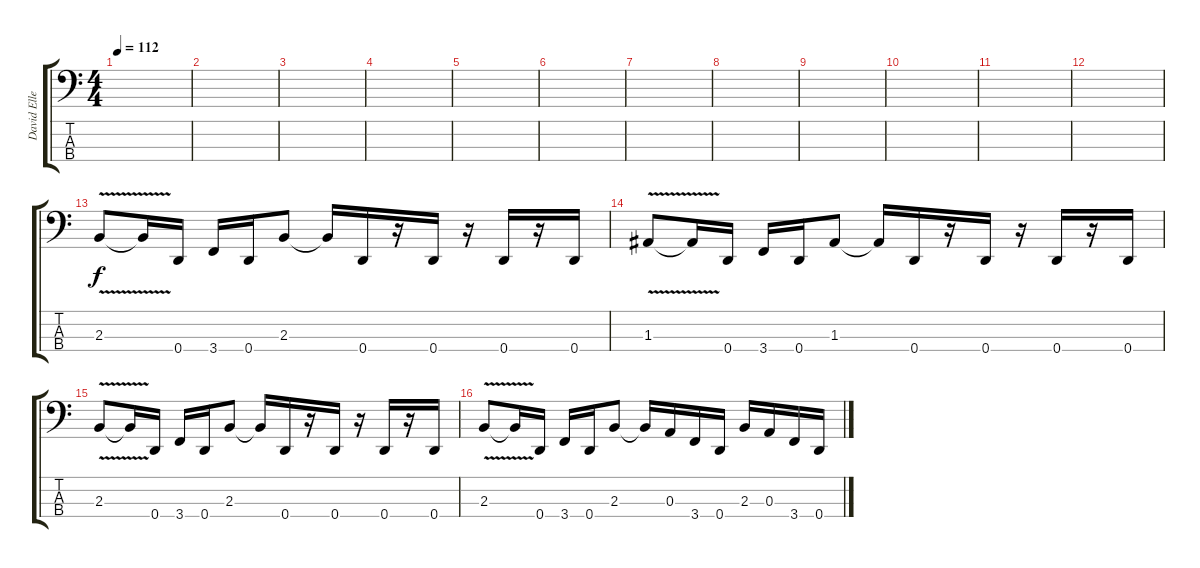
\track ("David Ellefson" "David Elle") {instrument electricbasspick}
\staff {score tabs}
\tuning (G2 D2 A1 D1) {hide}
\ts (4 4)
\tempo 112
\clef f4
\ks c
|
|
|
|
|
|
|
|
|
|
|
|
2.3{v}.8 2.3{t}.16 0.4.16 3.4.16 0.4.16 2.3.8 2.3{t}.16 0.4.16 r.16 0.4.16 r.16 0.4.16 r.16 0.4.16 |
1.3{v}.8 1.3{t}.16 0.4.16 3.4.16 0.4.16 1.3.8 1.3{t}.16 0.4.16 r.16 0.4.16 r.16 0.4.16 r.16 0.4.16 |
2.3{v}.8 2.3{t}.16 0.4.16 3.4.16 0.4.16 2.3.8 2.3{t}.16 0.4.16 r.16 0.4.16 r.16 0.4.16 r.16 0.4.16 |
2.3{v}.8 2.3{t}.16 0.4.16 3.4.16 0.4.16 2.3.8 2.3{t}.16 0.3.16 3.4.16 0.4.16 2.3.16 0.3.16 3.4.16 0.4.16
